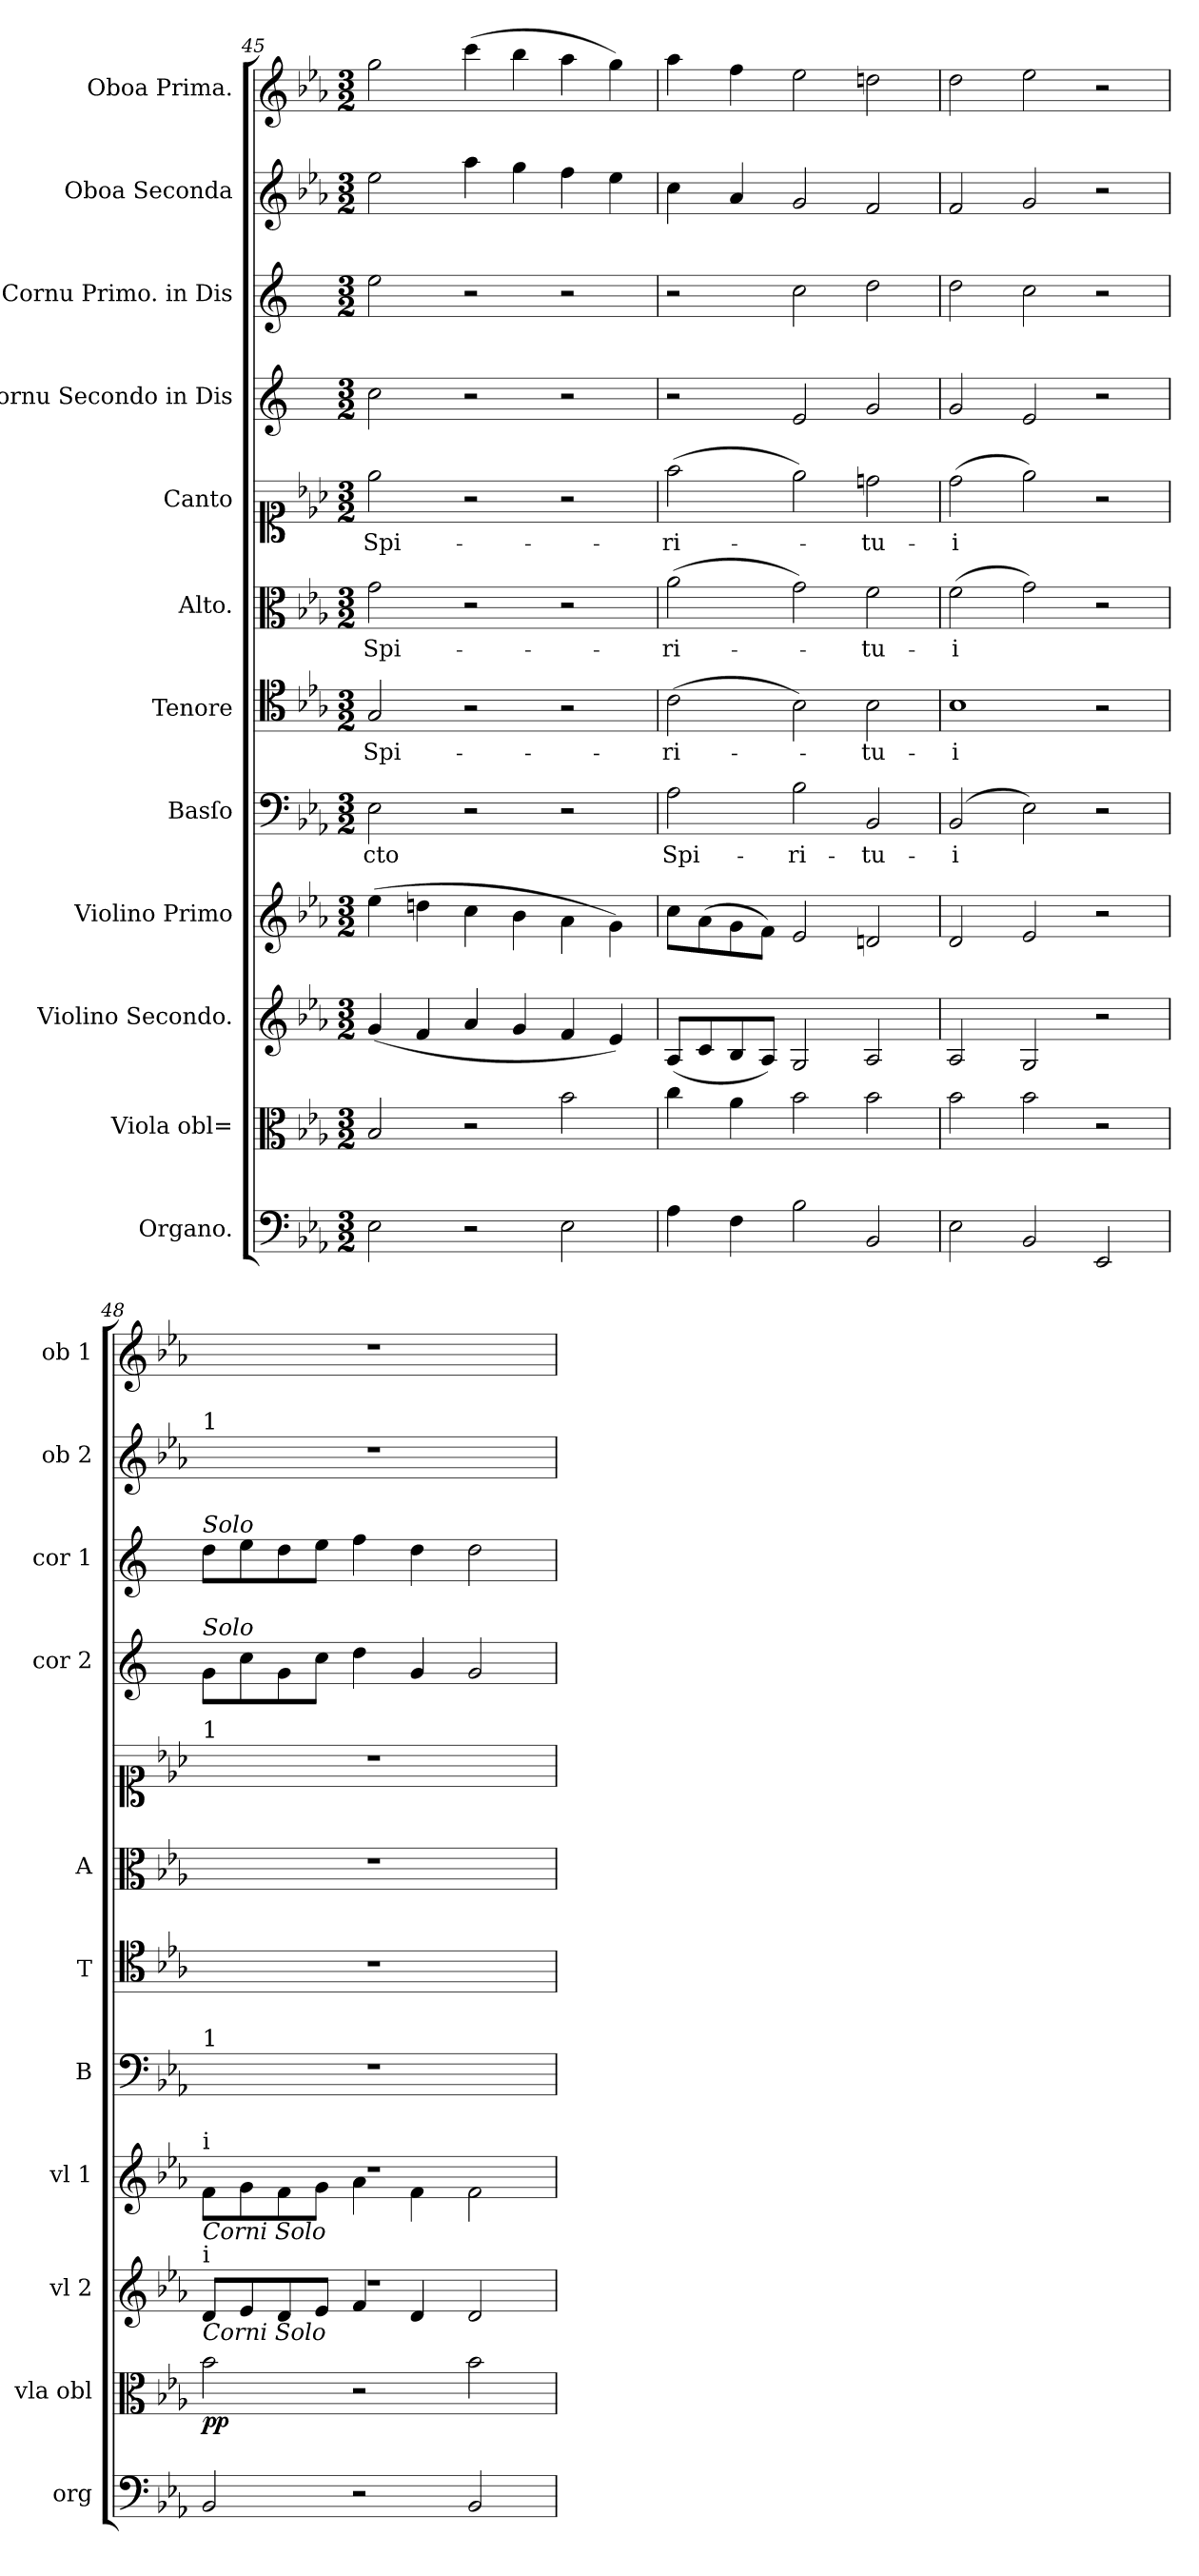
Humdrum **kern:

**kern	**kern	**dynam	**kern	**kern	**kern	**text	**kern	**text	**kern	**text	**kern	**text	**kern	**kern	**kern	**kern
*part12	*part11	*part11	*part10	*part9	*part8	*part8	*part7	*part7	*part6	*part6	*part5	*part5	*part4	*part3	*part2	*part1
*staff12	*staff11	*staff11	*staff10	*staff9	*staff8	*staff8	*staff7	*staff7	*staff6	*staff6	*staff5	*staff5	*staff4	*staff3	*staff2	*staff1
*I"Organo.	*I"Viola obl=	*	*I"Violino Secondo.	*I"Violino Primo	*I"Basſo	*	*I"Tenore	*	*I"Alto.	*	*I"Canto	*	*I"Cornu Secondo in Dis	*I"Cornu Primo. in Dis	*I"Oboa Seconda	*I"Oboa Prima.
*I'org	*I'vla obl	*	*I'vl 2	*I'vl 1	*I'B	*	*I'T	*	*I'A	*	*	*	*I'cor 2	*I'cor 1	*I'ob 2	*I'ob 1
*clefF4	*clefC3	*	*clefG2	*clefG2	*clefF4	*	*clefC4	*	*clefC3	*	*clefC1	*	*clefG2	*clefG2	*clefG2	*clefG2
*	*	*	*	*	*	*	*	*	*	*	*	*	*ITrd5c9	*ITrd5c9	*	*
*k[b-e-a-]	*k[b-e-a-]	*	*k[b-e-a-]	*k[b-e-a-]	*k[b-e-a-]	*	*k[b-e-a-]	*	*k[b-e-a-]	*	*k[b-e-a-]	*	*k[b-e-a-]	*k[b-e-a-]	*k[b-e-a-]	*k[b-e-a-]
*E-:	*E-:	*	*E-:	*E-:	*E-:	*	*E-:	*	*E-:	*	*E-:	*	*E-:	*E-:	*E-:	*E-:
*M3/2	*M3/2	*	*M3/2	*M3/2	*M3/2	*	*M3/2	*	*M3/2	*	*M3/2	*	*M3/2	*M3/2	*M3/2	*M3/2
=45	=45	=45	=45	=45	=45	=45	=45	=45	=45	=45	=45	=45	=45	=45	=45	=45
2E-\	2B-/	.	(4g/	(4ee-\	2E-\	-cto	2G/	Spi-	2g\	Spi-	2ee-\	Spi-	2e-\	2g\	2ee-\	2gg\
.	.	.	4f/	4ddn\	.	.	.	.	.	.	.	.	.	.	.	.
2r	2r	.	4a-/	4cc\	2r	.	2r	.	2r	.	2r	.	2r	2r	4aa-\	(4ccc\
.	.	.	4g/	4b-\	.	.	.	.	.	.	.	.	.	.	4gg\	4bb-\
2E-\	2b-\	.	4f/	4a-\	2r	.	2r	.	2r	.	2r	.	2r	2r	4ff\	4aa-\
.	.	.	4e-/)	4g\)	.	.	.	.	.	.	.	.	.	.	4ee-\	4gg\)
=46	=46	=46	=46	=46	=46	=46	=46	=46	=46	=46	=46	=46	=46	=46	=46	=46
4A-\	4cc\	.	(8A-/L	8cc\L	2A-\	Spi-	(2c\	-ri-	(2a-\	-ri-	(2ff\	-ri-	2r	2r	4cc\	4aa-\
.	.	.	8c/	(8a-\	.	.	.	.	.	.	.	.	.	.	.	.
4F\	4a-\	.	8B-/	8g\	.	.	.	.	.	.	.	.	.	.	4a-/	4ff\
.	.	.	8A-/J)	8f\J)	.	.	.	.	.	.	.	.	.	.	.	.
2B-\	2b-\	.	2G/	2e-/	2B-\	-ri-	2B-\)	.	2g\)	.	2ee-\)	.	2G/	2e-\	2g/	2ee-\
2BB-/	2b-\	.	2A-/	2dn/	2BB-/	-tu-	2B-\	-tu-	2f\	-tu-	2ddn\	-tu-	2B-/	2f\	2f/	2ddn\
=47	=47	=47	=47	=47	=47	=47	=47	=47	=47	=47	=47	=47	=47	=47	=47	=47
2E-\	2b-\	.	2A-/	2d/	(<2BB-/	-i	1B-	-i	(2f\	-i	(2dd\	-i	2B-/	2f\	2f/	2dd\
2BB-/	2b-\	.	2G/	2e-/	2E-\)	.	.	.	2g\)	.	2ee-\)	.	2G/	2e-\	2g/	2ee-\
2EE-/	2r	.	2r	2r	2r	.	2r	.	2r	.	2r	.	2r	2r	2r	2r
=48	=48	=48	=48	=48	=48	=48	=48	=48	=48	=48	=48	=48	=48	=48	=48	=48
*	*	*	*^	*^	*	*	*	*	*	*	*	*	*	*	*	*
!	!	!	!	!	!	!	!	!	!	!	!	!	!	!	!	!	!LO:TX:a:t=1	!
!	!	!	!	!	!	!	!	!	!	!	!	!	!	!	!	!LO:TX:a:i:t=Solo	!	!
!	!	!	!	!	!	!	!	!	!	!	!	!	!	!	!LO:TX:a:i:t=Solo	!	!	!
!	!	!	!	!	!	!	!	!	!	!	!	!	!LO:TX:a:t=1	!	!	!	!	!
!	!	!	!	!	!	!	!LO:TX:a:t=1	!	!	!	!	!	!	!	!	!	!	!
!	!	!	!	!	!LO:TX:a:t=i	!	!	!	!	!	!	!	!	!	!	!	!	!
!	!	!	!	!	!LO:TX:b:i:t=Corni Solo	!	!	!	!	!	!	!	!	!	!	!	!	!
!	!	!	!LO:TX:a:t=i	!	!	!	!	!	!	!	!	!	!	!	!	!	!	!
!	!	!	!LO:TX:b:i:t=Corni Solo	!	!	!	!	!	!	!	!	!	!	!	!	!	!	!
2BB-/	2b-\	pp	1.rdd	8d!/L	1.rdd	8f!\L	1.r	.	1.r	.	1.r	.	1.r	.	8B-\L	8f\L	1.r	1.r
.	.	.	.	8e-!/	.	8g!\	.	.	.	.	.	.	.	.	8e-\	8g\	.	.
.	.	.	.	8d!/	.	8f!\	.	.	.	.	.	.	.	.	8B-\	8f\	.	.
.	.	.	.	8e-!/J	.	8g!\J	.	.	.	.	.	.	.	.	8e-\J	8g\J	.	.
2r	2r	.	.	4f!/	.	4a-!\	.	.	.	.	.	.	.	.	4f\	4a-\	.	.
.	.	.	.	4d!/	.	4f!\	.	.	.	.	.	.	.	.	4B-/	4f\	.	.
2BB-/	2b-\	.	.	2d!/	.	2f!\	.	.	.	.	.	.	.	.	2B-/	2f\	.	.
*	*	*	*v	*v	*	*	*	*	*	*	*	*	*	*	*	*	*	*
*	*	*	*	*v	*v	*	*	*	*	*	*	*	*	*	*	*	*
=	=	=	=	=	=	=	=	=	=	=	=	=	=	=	=	=
*-	*-	*-	*-	*-	*-	*-	*-	*-	*-	*-	*-	*-	*-	*-	*-	*-
